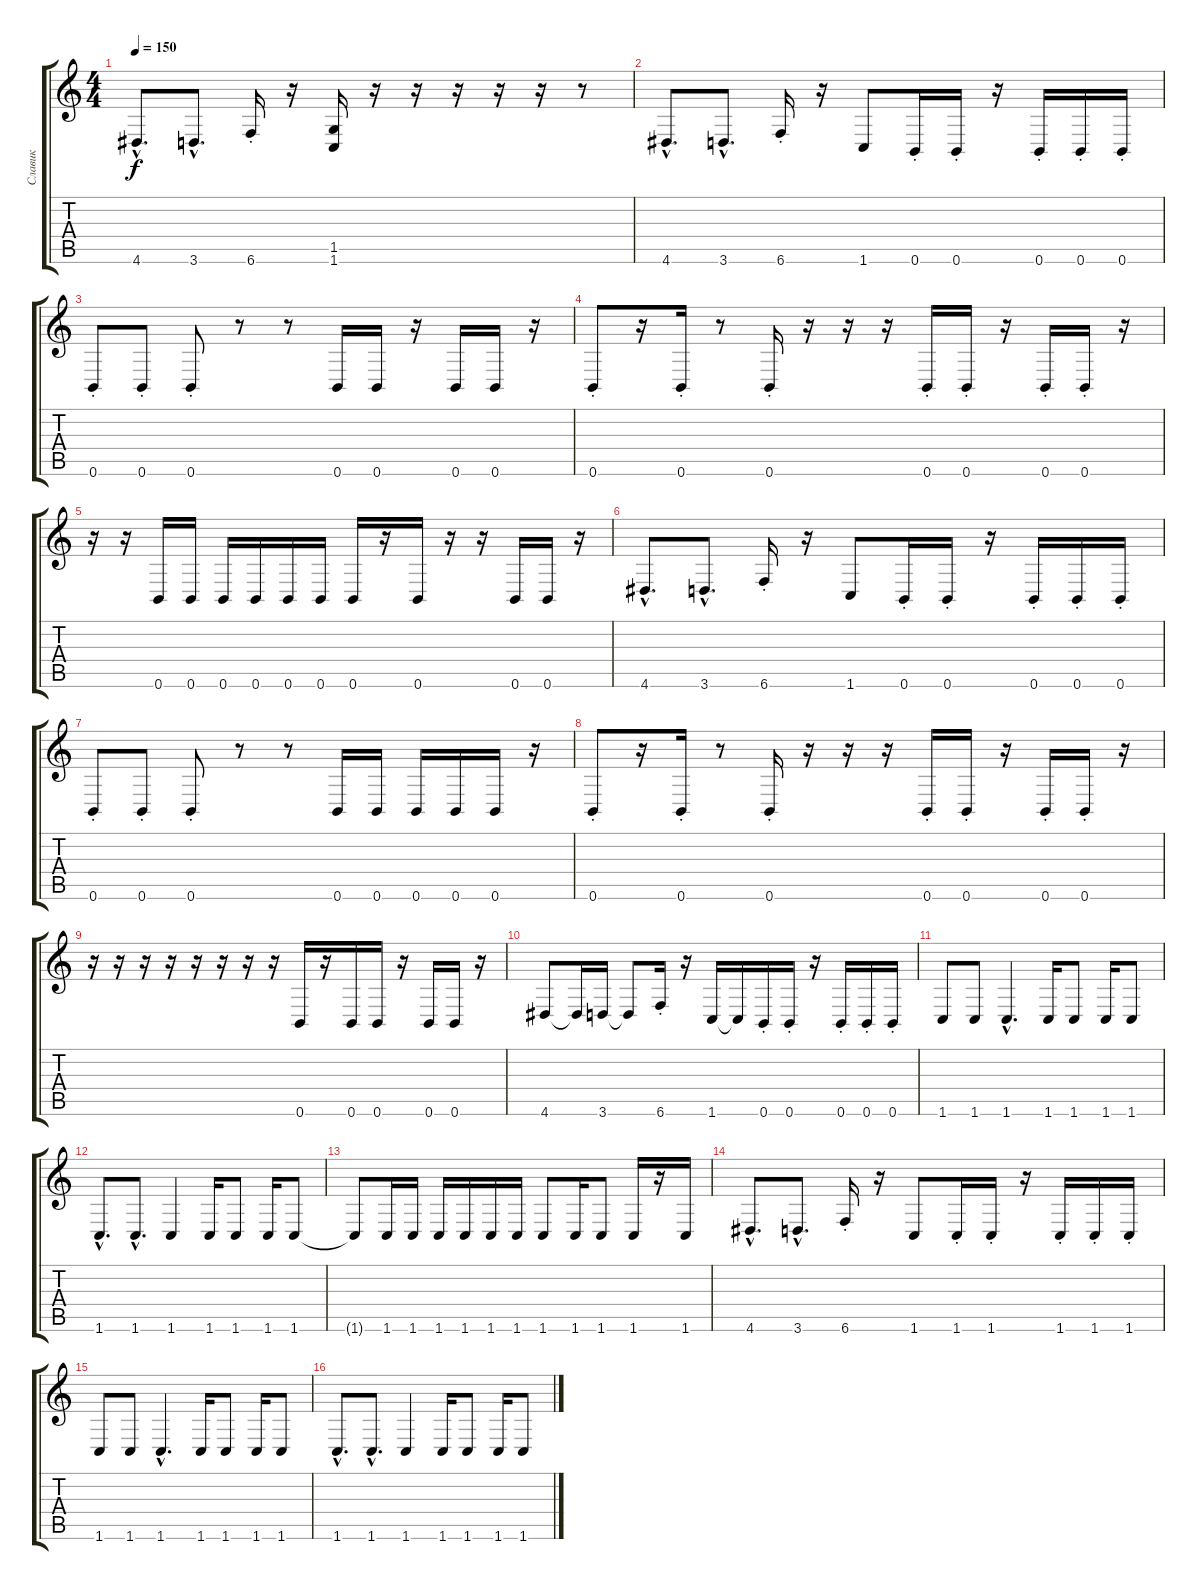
\track ("Славик" "Славик") {instrument distortionguitar}
\staff {score tabs}
\tuning (Db4 Ab3 E3 B2 Gb2 B1) {hide}
\ts (4 4)
\tempo 150
\clef g2
\ks c
4.6{hac}.8{d dy f instrument distortionguitar} 3.6{hac}.8{d} 6.6{st}.16 r.16 (1.5 1.6).16 r.16 r.16 r.16 r.16 r.16 r.8 |
4.6{hac}.8{d} 3.6{hac}.8{d} 6.6{st}.16 r.16 1.6.8 0.6{st}.16 0.6{st}.16 r.16 0.6{st}.16 0.6{st}.16 0.6{st}.16 |
0.6{st}.8 0.6{st}.8 0.6{st}.8 r.8 r.8 0.6.16 0.6.16 r.16 0.6.16 0.6.16 r.16 |
0.6{st}.8 r.16 0.6{st}.16 r.8 0.6{st}.16 r.16 r.16 r.16 0.6{st}.16 0.6{st}.16 r.16 0.6{st}.16 0.6{st}.16 r.16 |
r.16 r.16 0.6.16 0.6.16 0.6.16 0.6.16 0.6.16 0.6.16 0.6.16 r.16 0.6.16 r.16 r.16 0.6.16 0.6.16 r.16 |
4.6{hac}.8{d} 3.6{hac}.8{d} 6.6{st}.16 r.16 1.6.8 0.6{st}.16 0.6{st}.16 r.16 0.6{st}.16 0.6{st}.16 0.6{st}.16 |
0.6{st}.8 0.6{st}.8 0.6{st}.8 r.8 r.8 0.6.16 0.6.16 0.6.16 0.6.16 0.6.16 r.16 |
0.6{st}.8 r.16 0.6{st}.16 r.8 0.6{st}.16 r.16 r.16 r.16 0.6{st}.16 0.6{st}.16 r.16 0.6{st}.16 0.6{st}.16 r.16 |
r.16 r.16 r.16 r.16 r.16 r.16 r.16 r.16 0.6.16 r.16 0.6.16 0.6.16 r.16 0.6.16 0.6.16 r.16 |
4.6.8 4.6{t}.16 3.6.16 3.6{t}.8 6.6{st}.16 r.16 1.6.16 1.6{t}.16 0.6{st}.16 0.6{st}.16 r.16 0.6{st}.16 0.6{st}.16 0.6{st}.16 |
1.6.8 1.6.8 1.6{hac}.4{d} 1.6.16 1.6.8 1.6.16 1.6.8 |
1.6{hac}.8{d} 1.6{hac}.8{d} 1.6.4 1.6.16 1.6.8 1.6.16 1.6.8 |
1.6{t}.8 1.6.16 1.6.16 1.6.16 1.6.16 1.6.16 1.6.16 1.6.8 1.6.16 1.6.8 1.6.16 r.16 1.6.16 |
4.6{hac}.8{d} 3.6{hac}.8{d} 6.6{st}.16 r.16 1.6.8 1.6{st}.16 1.6{st}.16 r.16 1.6{st}.16 1.6{st}.16 1.6{st}.16 |
1.6.8 1.6.8 1.6{hac}.4{d} 1.6.16 1.6.8 1.6.16 1.6.8 |
1.6{hac}.8{d} 1.6{hac}.8{d} 1.6.4 1.6.16 1.6.8 1.6.16 1.6.8
